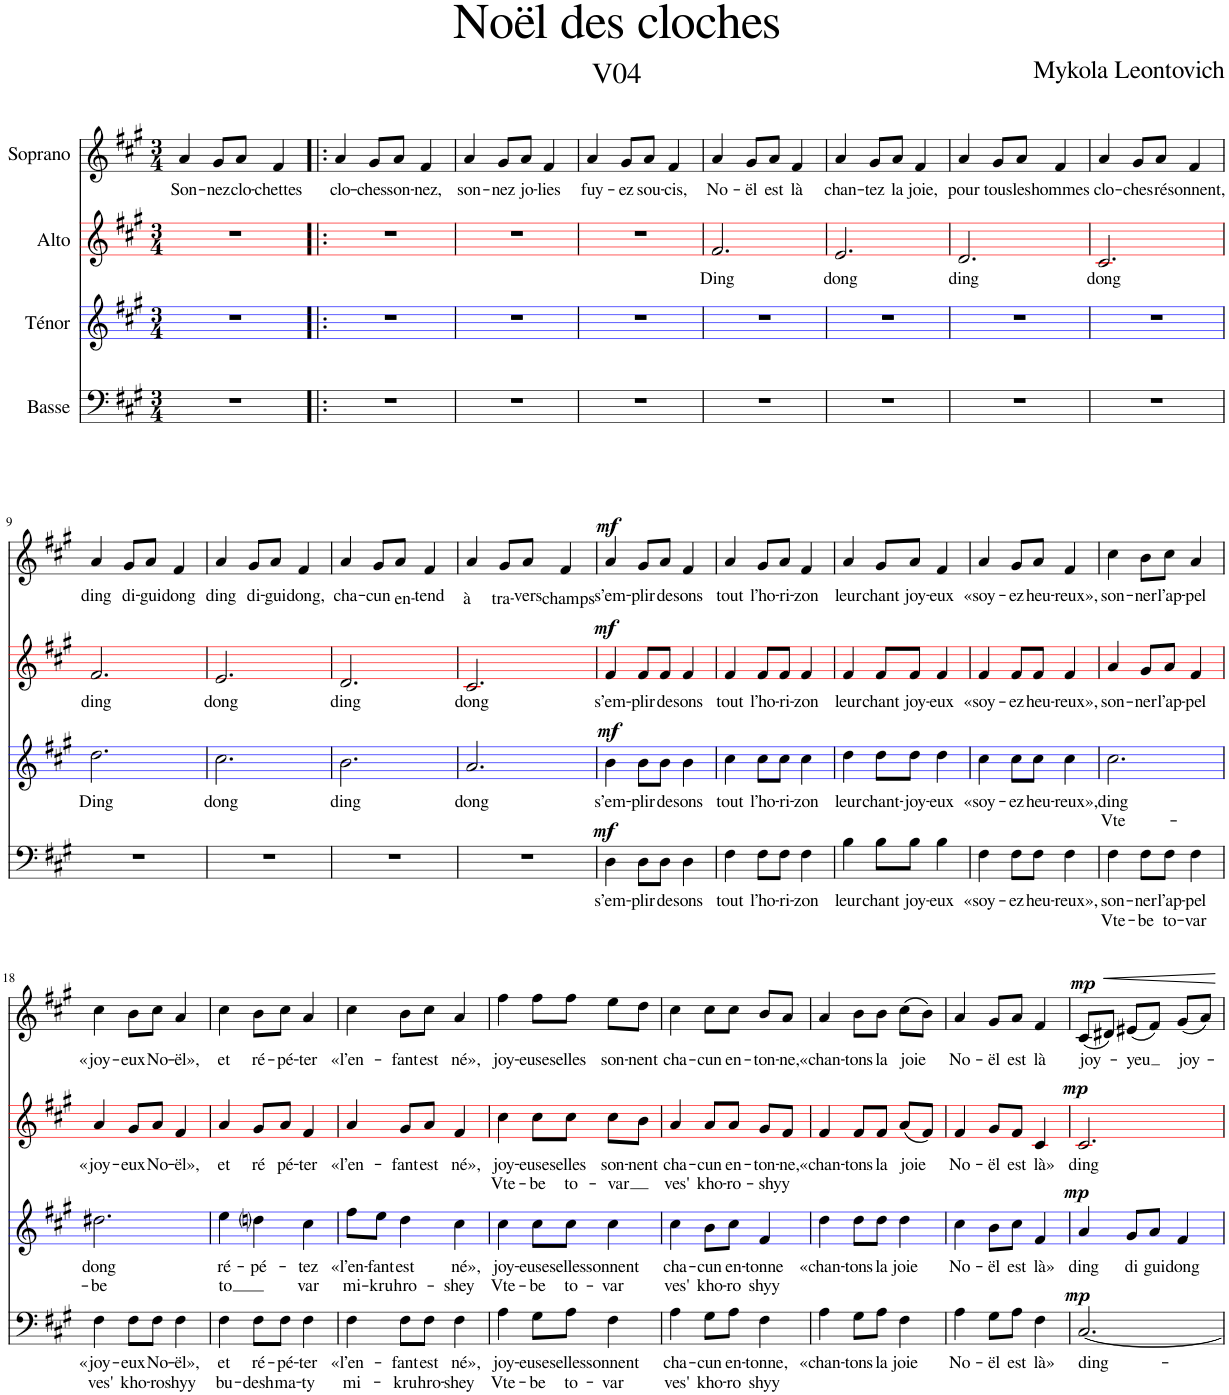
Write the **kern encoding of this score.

**kern	**text	**text	**dynam	**kern	**text	**text	**dynam	**kern	**text	**text	**dynam	**kern	**text	**dynam
*part4	*part4	*part4	*part4	*part3	*part3	*part3	*part3	*part2	*part2	*part2	*part2	*part1	*part1	*part1
*staff4	*staff4	*staff4	*staff4	*staff3	*staff3	*staff3	*staff3	*staff2	*staff2	*staff2	*staff2	*staff1	*staff1	*staff1
*I"Basse	*	*	*	*I"Ténor	*	*	*	*I"Alto	*	*	*	*I"Soprano	*	*
*	*	*	*	*stria5	*	*	*	*stria5	*	*	*	*	*	*
*clefF4	*	*	*	*clefG2	*	*	*	*clefG2	*	*	*	*clefG2	*	*
*	*	*	*	*Trd4c7	*	*	*	*	*	*	*	*	*	*
*k[f#c#g#]	*	*	*	*k[f#c#g#]	*	*	*	*k[f#c#g#]	*	*	*	*k[f#c#g#]	*	*
*A:	*	*	*	*A:	*	*	*	*A:	*	*	*	*A:	*	*
*M3/4	*	*	*	*M3/4	*	*	*	*M3/4	*	*	*	*M3/4	*	*
=1	=1	=1	=1	=1	=1	=1	=1	=1	=1	=1	=1	=1	=1	=1
!	!	!	!	!	!	!	!	!	!	!	!	!	!LO:LY:b	!
2.r	.	.	.	2.r	.	.	.	2.r	.	.	.	4a/	Son-	.
!	!	!	!	!	!	!	!	!	!	!	!	!	!LO:LY:b	!
.	.	.	.	.	.	.	.	.	.	.	.	8g#/L	-nez	.
!	!	!	!	!	!	!	!	!	!	!	!	!	!LO:LY:b	!
.	.	.	.	.	.	.	.	.	.	.	.	8a/J	clo-	.
!	!	!	!	!	!	!	!	!	!	!	!	!	!LO:LY:b	!
.	.	.	.	.	.	.	.	.	.	.	.	4f#/	-chettes	.
=2!|:	=2!|:	=2!|:	=2!|:	=2!|:	=2!|:	=2!|:	=2!|:	=2!|:	=2!|:	=2!|:	=2!|:	=2!|:	=2!|:	=2!|:
!	!	!	!	!	!	!	!	!	!	!	!	!	!LO:LY:b	!
2.r	.	.	.	2.r	.	.	.	2.r	.	.	.	4a/	clo-	.
!	!	!	!	!	!	!	!	!	!	!	!	!	!LO:LY:b	!
.	.	.	.	.	.	.	.	.	.	.	.	8g#/L	-ches	.
!	!	!	!	!	!	!	!	!	!	!	!	!	!LO:LY:b	!
.	.	.	.	.	.	.	.	.	.	.	.	8a/J	son-	.
!	!	!	!	!	!	!	!	!	!	!	!	!	!LO:LY:b	!
.	.	.	.	.	.	.	.	.	.	.	.	4f#/	-nez,	.
=3	=3	=3	=3	=3	=3	=3	=3	=3	=3	=3	=3	=3	=3	=3
!	!	!	!	!	!	!	!	!	!	!	!	!	!LO:LY:b	!
2.r	.	.	.	2.r	.	.	.	2.r	.	.	.	4a/	son-	.
!	!	!	!	!	!	!	!	!	!	!	!	!	!LO:LY:b	!
.	.	.	.	.	.	.	.	.	.	.	.	8g#/L	-nez	.
!	!	!	!	!	!	!	!	!	!	!	!	!	!LO:LY:b	!
.	.	.	.	.	.	.	.	.	.	.	.	8a/J	jo-	.
!	!	!	!	!	!	!	!	!	!	!	!	!	!LO:LY:b	!
.	.	.	.	.	.	.	.	.	.	.	.	4f#/	-lies	.
=4	=4	=4	=4	=4	=4	=4	=4	=4	=4	=4	=4	=4	=4	=4
!	!	!	!	!	!	!	!	!	!	!	!	!	!LO:LY:b	!
2.r	.	.	.	2.r	.	.	.	2.r	.	.	.	4a/	fuy-	.
!	!	!	!	!	!	!	!	!	!	!	!	!	!LO:LY:b	!
.	.	.	.	.	.	.	.	.	.	.	.	8g#/L	-ez	.
!	!	!	!	!	!	!	!	!	!	!	!	!	!LO:LY:b	!
.	.	.	.	.	.	.	.	.	.	.	.	8a/J	sou-	.
!	!	!	!	!	!	!	!	!	!	!	!	!	!LO:LY:b	!
.	.	.	.	.	.	.	.	.	.	.	.	4f#/	-cis,	.
=5	=5	=5	=5	=5	=5	=5	=5	=5	=5	=5	=5	=5	=5	=5
!	!	!	!	!	!	!	!	!	!LO:LY:b	!	!	!	!LO:LY:b	!
2.r	.	.	.	2.r	.	.	.	2.f#/	Ding	.	.	4a/	No-	.
!	!	!	!	!	!	!	!	!	!	!	!	!	!LO:LY:b	!
.	.	.	.	.	.	.	.	.	.	.	.	8g#/L	-ël	.
!	!	!	!	!	!	!	!	!	!	!	!	!	!LO:LY:b	!
.	.	.	.	.	.	.	.	.	.	.	.	8a/J	est	.
!	!	!	!	!	!	!	!	!	!	!	!	!	!LO:LY:b	!
.	.	.	.	.	.	.	.	.	.	.	.	4f#/	là	.
=6	=6	=6	=6	=6	=6	=6	=6	=6	=6	=6	=6	=6	=6	=6
!	!	!	!	!	!	!	!	!	!LO:LY:b	!	!	!	!LO:LY:b	!
2.r	.	.	.	2.r	.	.	.	2.e/	dong	.	.	4a/	chan-	.
!	!	!	!	!	!	!	!	!	!	!	!	!	!LO:LY:b	!
.	.	.	.	.	.	.	.	.	.	.	.	8g#/L	-tez	.
!	!	!	!	!	!	!	!	!	!	!	!	!	!LO:LY:b	!
.	.	.	.	.	.	.	.	.	.	.	.	8a/J	la	.
!	!	!	!	!	!	!	!	!	!	!	!	!	!LO:LY:b	!
.	.	.	.	.	.	.	.	.	.	.	.	4f#/	joie,	.
=7	=7	=7	=7	=7	=7	=7	=7	=7	=7	=7	=7	=7	=7	=7
!	!	!	!	!	!	!	!	!	!LO:LY:b	!	!	!	!LO:LY:b	!
2.r	.	.	.	2.r	.	.	.	2.d/	ding	.	.	4a/	pour	.
!	!	!	!	!	!	!	!	!	!	!	!	!	!LO:LY:b	!
.	.	.	.	.	.	.	.	.	.	.	.	8g#/L	tous	.
!	!	!	!	!	!	!	!	!	!	!	!	!	!LO:LY:b	!
.	.	.	.	.	.	.	.	.	.	.	.	8a/J	les	.
!	!	!	!	!	!	!	!	!	!	!	!	!	!LO:LY:b	!
.	.	.	.	.	.	.	.	.	.	.	.	4f#/	hommes	.
=8	=8	=8	=8	=8	=8	=8	=8	=8	=8	=8	=8	=8	=8	=8
!	!	!	!	!	!	!	!	!	!LO:LY:b	!	!	!	!LO:LY:b	!
2.r	.	.	.	2.r	.	.	.	2.c#/	dong	.	.	4a/	clo-	.
!	!	!	!	!	!	!	!	!	!	!	!	!	!LO:LY:b	!
.	.	.	.	.	.	.	.	.	.	.	.	8g#/L	-ches	.
!	!	!	!	!	!	!	!	!	!	!	!	!	!LO:LY:b	!
.	.	.	.	.	.	.	.	.	.	.	.	8a/J	ré	.
!	!	!	!	!	!	!	!	!	!	!	!	!	!LO:LY:b	!
.	.	.	.	.	.	.	.	.	.	.	.	4f#/	sonnent,	.
!!LO:LB:g=z
=9	=9	=9	=9	=9	=9	=9	=9	=9	=9	=9	=9	=9	=9	=9
!	!	!	!	!	!LO:LY:b	!	!	!	!LO:LY:b	!	!	!	!LO:LY:b	!
2.r	.	.	.	2.dd\	Ding	.	.	2.f#/	ding	.	.	4a/	ding	.
!	!	!	!	!	!	!	!	!	!	!	!	!	!LO:LY:b	!
.	.	.	.	.	.	.	.	.	.	.	.	8g#/L	di-	.
!	!	!	!	!	!	!	!	!	!	!	!	!	!LO:LY:b	!
.	.	.	.	.	.	.	.	.	.	.	.	8a/J	-gui	.
!	!	!	!	!	!	!	!	!	!	!	!	!	!LO:LY:b	!
.	.	.	.	.	.	.	.	.	.	.	.	4f#/	dong	.
=10	=10	=10	=10	=10	=10	=10	=10	=10	=10	=10	=10	=10	=10	=10
!	!	!	!	!	!LO:LY:b	!	!	!	!LO:LY:b	!	!	!	!LO:LY:b	!
2.r	.	.	.	2.cc#\	dong	.	.	2.e/	dong	.	.	4a/	ding	.
!	!	!	!	!	!	!	!	!	!	!	!	!	!LO:LY:b	!
.	.	.	.	.	.	.	.	.	.	.	.	8g#/L	di-	.
!	!	!	!	!	!	!	!	!	!	!	!	!	!LO:LY:b	!
.	.	.	.	.	.	.	.	.	.	.	.	8a/J	-gui	.
!	!	!	!	!	!	!	!	!	!	!	!	!	!LO:LY:b	!
.	.	.	.	.	.	.	.	.	.	.	.	4f#/	dong,	.
=11	=11	=11	=11	=11	=11	=11	=11	=11	=11	=11	=11	=11	=11	=11
!	!	!	!	!	!LO:LY:b	!	!	!	!LO:LY:b	!	!	!	!LO:LY:b	!
2.r	.	.	.	2.b\	ding	.	.	2.d/	ding	.	.	4a/	cha-	.
!	!	!	!	!	!	!	!	!	!	!	!	!	!LO:LY:b	!
.	.	.	.	.	.	.	.	.	.	.	.	8g#/L	-cun	.
!	!	!	!	!	!	!	!	!	!	!	!	!	!LO:LY:b	!
.	.	.	.	.	.	.	.	.	.	.	.	8a/J	en-	.
!	!	!	!	!	!	!	!	!	!	!	!	!	!LO:LY:b	!
.	.	.	.	.	.	.	.	.	.	.	.	4f#/	-tend	.
=12	=12	=12	=12	=12	=12	=12	=12	=12	=12	=12	=12	=12	=12	=12
!	!	!	!	!	!LO:LY:b	!	!	!	!LO:LY:b	!	!	!	!LO:LY:b	!
2.r	.	.	.	2.a/	dong	.	.	2.c#/	dong	.	.	4a/	à	.
!	!	!	!	!	!	!	!	!	!	!	!	!	!LO:LY:b	!
.	.	.	.	.	.	.	.	.	.	.	.	8g#/L	tra-	.
!	!	!	!	!	!	!	!	!	!	!	!	!	!LO:LY:b	!
.	.	.	.	.	.	.	.	.	.	.	.	8a/J	-vers	.
!	!	!	!	!	!	!	!	!	!	!	!	!	!LO:LY:b	!
.	.	.	.	.	.	.	.	.	.	.	.	4f#/	champs	.
=13	=13	=13	=13	=13	=13	=13	=13	=13	=13	=13	=13	=13	=13	=13
!	!LO:LY:b	!	!LO:DY:a	!	!LO:LY:b	!	!LO:DY:a	!	!LO:LY:b	!	!LO:DY:a	!	!LO:LY:b	!LO:DY:a
4D\	s’em-	.	mf	4b\	s’em-	.	mf	4f#/	s’em-	.	mf	4a/	s’em-	mf
!	!LO:LY:b	!	!	!	!LO:LY:b	!	!	!	!LO:LY:b	!	!	!	!LO:LY:b	!
8D\L	-plir	.	.	8b\L	-plir	.	.	8f#/L	-plir	.	.	8g#/L	-plir	.
!	!LO:LY:b	!	!	!	!LO:LY:b	!	!	!	!LO:LY:b	!	!	!	!LO:LY:b	!
8D\J	de	.	.	8b\J	de	.	.	8f#/J	de	.	.	8a/J	de	.
!	!LO:LY:b	!	!	!	!LO:LY:b	!	!	!	!LO:LY:b	!	!	!	!LO:LY:b	!
4D\	sons	.	.	4b\	sons	.	.	4f#/	sons	.	.	4f#/	sons	.
=14	=14	=14	=14	=14	=14	=14	=14	=14	=14	=14	=14	=14	=14	=14
!	!LO:LY:b	!	!	!	!LO:LY:b	!	!	!	!LO:LY:b	!	!	!	!LO:LY:b	!
4F#\	tout	.	.	4cc#\	tout	.	.	4f#/	tout	.	.	4a/	tout	.
!	!LO:LY:b	!	!	!	!LO:LY:b	!	!	!	!LO:LY:b	!	!	!	!LO:LY:b	!
8F#\L	l’ho-	.	.	8cc#\L	l’ho-	.	.	8f#/L	l’ho-	.	.	8g#/L	l’ho-	.
!	!LO:LY:b	!	!	!	!LO:LY:b	!	!	!	!LO:LY:b	!	!	!	!LO:LY:b	!
8F#\J	-ri-	.	.	8cc#\J	-ri-	.	.	8f#/J	-ri-	.	.	8a/J	-ri-	.
!	!LO:LY:b	!	!	!	!LO:LY:b	!	!	!	!LO:LY:b	!	!	!	!LO:LY:b	!
4F#\	-zon	.	.	4cc#\	-zon	.	.	4f#/	-zon	.	.	4f#/	-zon	.
=15	=15	=15	=15	=15	=15	=15	=15	=15	=15	=15	=15	=15	=15	=15
!	!LO:LY:b	!	!	!	!LO:LY:b	!	!	!	!LO:LY:b	!	!	!	!LO:LY:b	!
4B\	leur	.	.	4dd\	leur	.	.	4f#/	leur	.	.	4a/	leur	.
!	!LO:LY:b	!	!	!	!LO:LY:b	!	!	!	!LO:LY:b	!	!	!	!LO:LY:b	!
8B\L	chant	.	.	8dd\L	chant-	.	.	8f#/L	chant	.	.	8g#/L	chant	.
!	!LO:LY:b	!	!	!	!LO:LY:b	!	!	!	!LO:LY:b	!	!	!	!LO:LY:b	!
8B\J	joy-	.	.	8dd\J	-joy-	.	.	8f#/J	joy-	.	.	8a/J	joy-	.
!	!LO:LY:b	!	!	!	!LO:LY:b	!	!	!	!LO:LY:b	!	!	!	!LO:LY:b	!
4B\	-eux	.	.	4dd\	-eux	.	.	4f#/	-eux	.	.	4f#/	-eux	.
=16	=16	=16	=16	=16	=16	=16	=16	=16	=16	=16	=16	=16	=16	=16
!	!LO:LY:b	!	!	!	!LO:LY:b	!	!	!	!LO:LY:b	!	!	!	!LO:LY:b	!
4F#\	«soy-	.	.	4cc#\	«soy-	.	.	4f#/	«soy-	.	.	4a/	«soy-	.
!	!LO:LY:b	!	!	!	!LO:LY:b	!	!	!	!LO:LY:b	!	!	!	!LO:LY:b	!
8F#\L	-ez	.	.	8cc#\L	-ez	.	.	8f#/L	-ez	.	.	8g#/L	-ez	.
!	!LO:LY:b	!	!	!	!LO:LY:b	!	!	!	!LO:LY:b	!	!	!	!LO:LY:b	!
8F#\J	heu-	.	.	8cc#\J	heu-	.	.	8f#/J	heu-	.	.	8a/J	heu-	.
!	!LO:LY:b	!	!	!	!LO:LY:b	!	!	!	!LO:LY:b	!	!	!	!LO:LY:b	!
4F#\	-reux»,	.	.	4cc#\	-reux»,	.	.	4f#/	-reux»,	.	.	4f#/	-reux»,	.
=17	=17	=17	=17	=17	=17	=17	=17	=17	=17	=17	=17	=17	=17	=17
!	!LO:LY:b	!LO:LY:b	!	!	!LO:LY:b	!LO:LY:b	!	!	!LO:LY:b	!	!	!	!LO:LY:b	!
4F#\	son-	Vte-	.	2.cc#\	ding	Vte-	.	4a/	son-	.	.	4cc#\	son-	.
!	!LO:LY:b	!LO:LY:b	!	!	!	!	!	!	!LO:LY:b	!	!	!	!LO:LY:b	!
8F#\L	-ner	-be	.	.	.	.	.	8g#/L	-ner	.	.	8b\L	-ner	.
!	!LO:LY:b	!LO:LY:b	!	!	!	!	!	!	!LO:LY:b	!	!	!	!LO:LY:b	!
8F#\J	l’ap-	to-	.	.	.	.	.	8a/J	l’ap-	.	.	8cc#\J	l’ap-	.
!	!LO:LY:b	!LO:LY:b	!	!	!	!	!	!	!LO:LY:b	!	!	!	!LO:LY:b	!
4F#\	-pel	-var	.	.	.	.	.	4f#/	-pel	.	.	4a/	-pel	.
!!LO:LB:g=z
=18	=18	=18	=18	=18	=18	=18	=18	=18	=18	=18	=18	=18	=18	=18
!	!LO:LY:b	!LO:LY:b	!	!	!LO:LY:b	!LO:LY:b	!	!	!LO:LY:b	!	!	!	!LO:LY:b	!
4F#\	«joy-	ves'	.	2.dd#X\	dong	-be	.	4a/	«joy-	.	.	4cc#\	«joy-	.
!	!LO:LY:b	!LO:LY:b	!	!	!	!	!	!	!LO:LY:b	!	!	!	!LO:LY:b	!
8F#\L	-eux	kho-	.	.	.	.	.	8g#/L	-eux	.	.	8b\L	-eux	.
!	!LO:LY:b	!LO:LY:b	!	!	!	!	!	!	!LO:LY:b	!	!	!	!LO:LY:b	!
8F#\J	No-	-ro	.	.	.	.	.	8a/J	No-	.	.	8cc#\J	No-	.
!	!LO:LY:b	!LO:LY:b	!	!	!	!	!	!	!LO:LY:b	!	!	!	!LO:LY:b	!
4F#\	-ël»,	shyy	.	.	.	.	.	4f#/	-ël»,	.	.	4a/	-ël»,	.
=19	=19	=19	=19	=19	=19	=19	=19	=19	=19	=19	=19	=19	=19	=19
!	!LO:LY:b	!LO:LY:b	!	!	!LO:LY:b	!LO:LY:b	!	!	!LO:LY:b	!	!	!	!LO:LY:b	!
4F#\	et	bu-	.	4ee\	ré-	-to	.	4a/	et	.	.	4cc#\	et	.
!	!LO:LY:b	!LO:LY:b	!	!	!LO:LY:b	!	!	!	!LO:LY:b	!	!	!	!LO:LY:b	!
8F#\L	ré-	-desh	.	4ddni\	-pé-	.	.	8g#/L	ré	.	.	8b\L	ré-	.
!	!LO:LY:b	!LO:LY:b	!	!	!	!	!	!	!LO:LY:b	!	!	!	!LO:LY:b	!
8F#\J	-pé-	ma-	.	.	.	.	.	8a/J	pé-	.	.	8cc#\J	-pé-	.
!	!LO:LY:b	!LO:LY:b	!	!	!LO:LY:b	!LO:LY:b	!	!	!LO:LY:b	!	!	!	!LO:LY:b	!
4F#\	-ter	-ty	.	4cc#\	-tez	var	.	4f#/	-ter	.	.	4a/	-ter	.
=20	=20	=20	=20	=20	=20	=20	=20	=20	=20	=20	=20	=20	=20	=20
!	!LO:LY:b	!LO:LY:b	!	!	!LO:LY:b	!LO:LY:b	!	!	!LO:LY:b	!	!	!	!LO:LY:b	!
4F#\	«l’en-	mi-	.	8ff#\L	«l’en-	mi-	.	4a/	«l’en-	.	.	4cc#\	«l’en-	.
!	!	!	!	!	!LO:LY:b	!LO:LY:b	!	!	!	!	!	!	!	!
.	.	.	.	8ee\J	-fant	-kru	.	.	.	.	.	.	.	.
!	!LO:LY:b	!LO:LY:b	!	!	!LO:LY:b	!LO:LY:b	!	!	!LO:LY:b	!	!	!	!LO:LY:b	!
8F#\L	-fant	-kru	.	4dd\	est	hro-	.	8g#/L	-fant	.	.	8b\L	-fant	.
!	!LO:LY:b	!LO:LY:b	!	!	!	!	!	!	!LO:LY:b	!	!	!	!LO:LY:b	!
8F#\J	est	hro-	.	.	.	.	.	8a/J	est	.	.	8cc#\J	est	.
!	!LO:LY:b	!LO:LY:b	!	!	!LO:LY:b	!LO:LY:b	!	!	!LO:LY:b	!	!	!	!LO:LY:b	!
4F#\	né»,	-shey	.	4cc#\	né»,	-shey	.	4f#/	né»,	.	.	4a/	né»,	.
=21	=21	=21	=21	=21	=21	=21	=21	=21	=21	=21	=21	=21	=21	=21
!	!LO:LY:b	!LO:LY:b	!	!	!LO:LY:b	!LO:LY:b	!	!	!LO:LY:b	!LO:LY:b	!	!	!LO:LY:b	!
4A\	joy-	Vte-	.	4cc#\	joy-	Vte-	.	4cc#\	joy-	Vte-	.	4ff#\	joy-	.
!	!LO:LY:b	!LO:LY:b	!	!	!LO:LY:b	!LO:LY:b	!	!	!LO:LY:b	!LO:LY:b	!	!	!LO:LY:b	!
8G#\L	-euses	-be	.	8cc#\L	-euses	-be	.	8cc#\L	-euses	-be	.	8ff#\L	-euses	.
!	!LO:LY:b	!LO:LY:b	!	!	!LO:LY:b	!LO:LY:b	!	!	!LO:LY:b	!LO:LY:b	!	!	!LO:LY:b	!
8A\J	elles	to-	.	8cc#\J	elles	to-	.	8cc#\J	elles	to-	.	8ff#\J	elles	.
!	!LO:LY:b	!LO:LY:b	!	!	!LO:LY:b	!LO:LY:b	!	!	!LO:LY:b	!LO:LY:b	!	!	!LO:LY:b	!
4F#\	sonnent	-var	.	4cc#\	sonnent	-var	.	8cc#\L	son-	-var	.	8ee\L	son-	.
!	!	!	!	!	!	!	!	!	!LO:LY:b	!	!	!	!LO:LY:b	!
.	.	.	.	.	.	.	.	8b\J	-nent	.	.	8dd\J	-nent	.
=22	=22	=22	=22	=22	=22	=22	=22	=22	=22	=22	=22	=22	=22	=22
!	!LO:LY:b	!LO:LY:b	!	!	!LO:LY:b	!LO:LY:b	!	!	!LO:LY:b	!LO:LY:b	!	!	!LO:LY:b	!
4A\	cha-	ves'	.	4cc#\	cha-	ves'	.	4a/	cha-	ves'	.	4cc#\	cha-	.
!	!LO:LY:b	!LO:LY:b	!	!	!LO:LY:b	!LO:LY:b	!	!	!LO:LY:b	!LO:LY:b	!	!	!LO:LY:b	!
8G#\L	-cun	kho-	.	8b\L	-cun	kho-	.	8a/L	-cun	kho-	.	8cc#\L	-cun	.
!	!LO:LY:b	!LO:LY:b	!	!	!LO:LY:b	!LO:LY:b	!	!	!LO:LY:b	!LO:LY:b	!	!	!LO:LY:b	!
8A\J	en-	-ro	.	8cc#\J	en-	-ro	.	8a/J	en-	-ro-	.	8cc#\J	en-	.
!	!LO:LY:b	!LO:LY:b	!	!	!LO:LY:b	!LO:LY:b	!	!	!LO:LY:b	!LO:LY:b	!	!	!LO:LY:b	!
4F#\	-tonne,	shyy	.	4f#/	-tonne	shyy	.	8g#/L	-ton-	-shyy	.	8b/L	-ton-	.
!	!	!	!	!	!	!	!	!	!LO:LY:b	!	!	!	!LO:LY:b	!
.	.	.	.	.	.	.	.	8f#/J	-ne,	.	.	8a/J	-ne,	.
=23	=23	=23	=23	=23	=23	=23	=23	=23	=23	=23	=23	=23	=23	=23
!	!LO:LY:b	!	!	!	!LO:LY:b	!	!	!	!LO:LY:b	!	!	!	!LO:LY:b	!
4A\	«chan-	.	.	4dd\	«chan-	.	.	4f#/	«chan-	.	.	4a/	«chan-	.
!	!LO:LY:b	!	!	!	!LO:LY:b	!	!	!	!LO:LY:b	!	!	!	!LO:LY:b	!
8G#\L	-tons	.	.	8dd\L	-tons	.	.	8f#/L	-tons	.	.	8b\L	-tons	.
!	!LO:LY:b	!	!	!	!LO:LY:b	!	!	!	!LO:LY:b	!	!	!	!LO:LY:b	!
8A\J	la	.	.	8dd\J	la	.	.	8f#/J	la	.	.	8b\J	la	.
!	!LO:LY:b	!	!	!	!LO:LY:b	!	!	!	!LO:LY:b	!	!	!	!LO:LY:b	!
4F#\	joie	.	.	4dd\	joie	.	.	(8a/L	joie	.	.	(8cc#\L	joie	.
.	.	.	.	.	.	.	.	8f#/J)	.	.	.	8b\J)	.	.
=24	=24	=24	=24	=24	=24	=24	=24	=24	=24	=24	=24	=24	=24	=24
!	!LO:LY:b	!	!	!	!LO:LY:b	!	!	!	!LO:LY:b	!	!	!	!LO:LY:b	!
4A\	No-	.	.	4cc#\	No-	.	.	4f#/	No-	.	.	4a/	No-	.
!	!LO:LY:b	!	!	!	!LO:LY:b	!	!	!	!LO:LY:b	!	!	!	!LO:LY:b	!
8G#\L	-ël	.	.	8b\L	-ël	.	.	8g#/L	-ël	.	.	8g#/L	-ël	.
!	!LO:LY:b	!	!	!	!LO:LY:b	!	!	!	!LO:LY:b	!	!	!	!LO:LY:b	!
8A\J	est	.	.	8cc#\J	est	.	.	8f#/J	est	.	.	8a/J	est	.
!	!LO:LY:b	!	!	!	!LO:LY:b	!	!	!	!LO:LY:b	!	!	!	!LO:LY:b	!
4F#\	là»	.	.	4f#/	là»	.	.	4c#/	là»	.	.	4f#/	là	.
=25	=25	=25	=25	=25	=25	=25	=25	=25	=25	=25	=25	=25	=25	=25
!	!LO:LY:b	!	!LO:DY:a	!	!LO:LY:b	!	!LO:DY:a	!	!LO:LY:b	!	!LO:DY:a	!	!LO:LY:b	!LO:DY:a
[2.C#/	ding-	.	mp	4a/	ding	.	mp	2.c#/	ding	.	mp	(8c#/L	joy-	mp
!	!	!	!	!	!	!	!	!	!	!	!	!	!	!LO:HP:b
.	.	.	.	.	.	.	.	.	.	.	.	8d#X/J)	.	<
!	!	!	!	!	!LO:LY:b	!	!	!	!	!	!	!	!LO:LY:b	!
.	.	.	.	8g#/L	di	.	.	.	.	.	.	(8e#X/L	-yeu	.
!	!	!	!	!	!LO:LY:b	!	!	!	!	!	!	!	!	!
.	.	.	.	8a/J	gui	.	.	.	.	.	.	8f#/J)	.	.
!	!	!	!	!	!LO:LY:b	!	!	!	!	!	!	!	!LO:LY:b	!
.	.	.	.	4f#/	dong	.	.	.	.	.	.	(8g#/L	-joy-	.
.	.	.	.	.	.	.	.	.	.	.	.	8a/J)	.	.
.	.	.	.	.	.	.	.	.	.	.	.	.	.	[
=	=	=	=	=	=	=	=	=	=	=	=	=	=	=
*-	*-	*-	*-	*-	*-	*-	*-	*-	*-	*-	*-	*-	*-	*-
